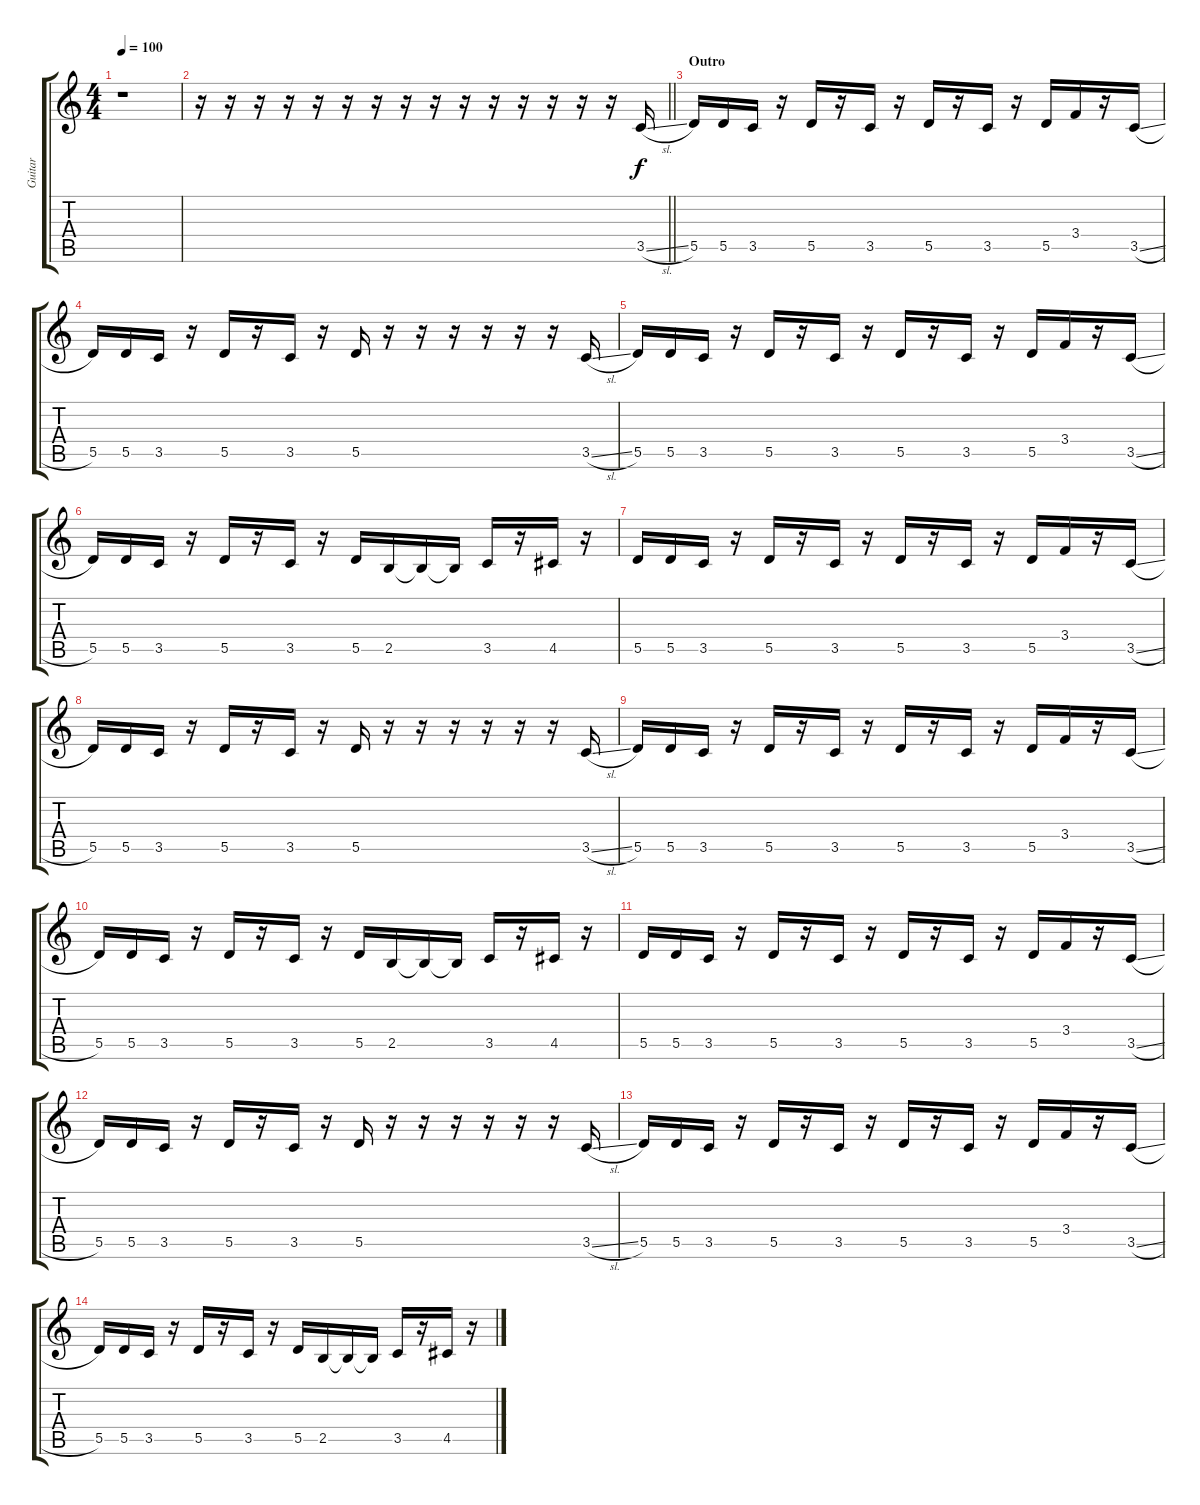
\track ("Guitar" "Guitar") {instrument distortionguitar}
\staff {score tabs}
\tuning (E4 B3 G3 D3 A2 E2) {hide}
\ts (4 4)
\tempo 100
\clef g2
\ks c
r.1{dy f} |
\barLineRight lightlight
r.16 r.16 r.16 r.16 r.16 r.16 r.16 r.16 r.16 r.16 r.16 r.16 r.16 r.16 r.16 3.5{sl}.16 |
\section ("" "Outro")
5.5.16 5.5.16 3.5.16 r.16 5.5.16 r.16 3.5.16 r.16 5.5.16 r.16 3.5.16 r.16 5.5.16 3.4.16 r.16 3.5{sl}.16 |
5.5.16 5.5.16 3.5.16 r.16 5.5.16 r.16 3.5.16 r.16 5.5.16 r.16 r.16 r.16 r.16 r.16 r.16 3.5{sl}.16 |
5.5.16 5.5.16 3.5.16 r.16 5.5.16 r.16 3.5.16 r.16 5.5.16 r.16 3.5.16 r.16 5.5.16 3.4.16 r.16 3.5{sl}.16 |
5.5.16 5.5.16 3.5.16 r.16 5.5.16 r.16 3.5.16 r.16 5.5.16 2.5.16 2.5{t}.16 2.5{t}.16 3.5.16 r.16 4.5.16 r.16 |
5.5.16 5.5.16 3.5.16 r.16 5.5.16 r.16 3.5.16 r.16 5.5.16 r.16 3.5.16 r.16 5.5.16 3.4.16 r.16 3.5{sl}.16 |
5.5.16 5.5.16 3.5.16 r.16 5.5.16 r.16 3.5.16 r.16 5.5.16 r.16 r.16 r.16 r.16 r.16 r.16 3.5{sl}.16 |
5.5.16 5.5.16 3.5.16 r.16 5.5.16 r.16 3.5.16 r.16 5.5.16 r.16 3.5.16 r.16 5.5.16 3.4.16 r.16 3.5{sl}.16 |
5.5.16 5.5.16 3.5.16 r.16 5.5.16 r.16 3.5.16 r.16 5.5.16 2.5.16 2.5{t}.16 2.5{t}.16 3.5.16 r.16 4.5.16 r.16 |
5.5.16{volume 0} 5.5.16 3.5.16 r.16 5.5.16 r.16 3.5.16 r.16 5.5.16 r.16 3.5.16 r.16 5.5.16 3.4.16 r.16 3.5{sl}.16 |
5.5.16 5.5.16 3.5.16 r.16 5.5.16 r.16 3.5.16 r.16 5.5.16 r.16 r.16 r.16 r.16 r.16 r.16 3.5{sl}.16 |
5.5.16 5.5.16 3.5.16 r.16 5.5.16 r.16 3.5.16 r.16 5.5.16 r.16 3.5.16 r.16 5.5.16 3.4.16 r.16 3.5{sl}.16 |
5.5.16 5.5.16 3.5.16 r.16 5.5.16 r.16 3.5.16 r.16 5.5.16 2.5.16 2.5{t}.16 2.5{t}.16 3.5.16 r.16 4.5.16 r.16
